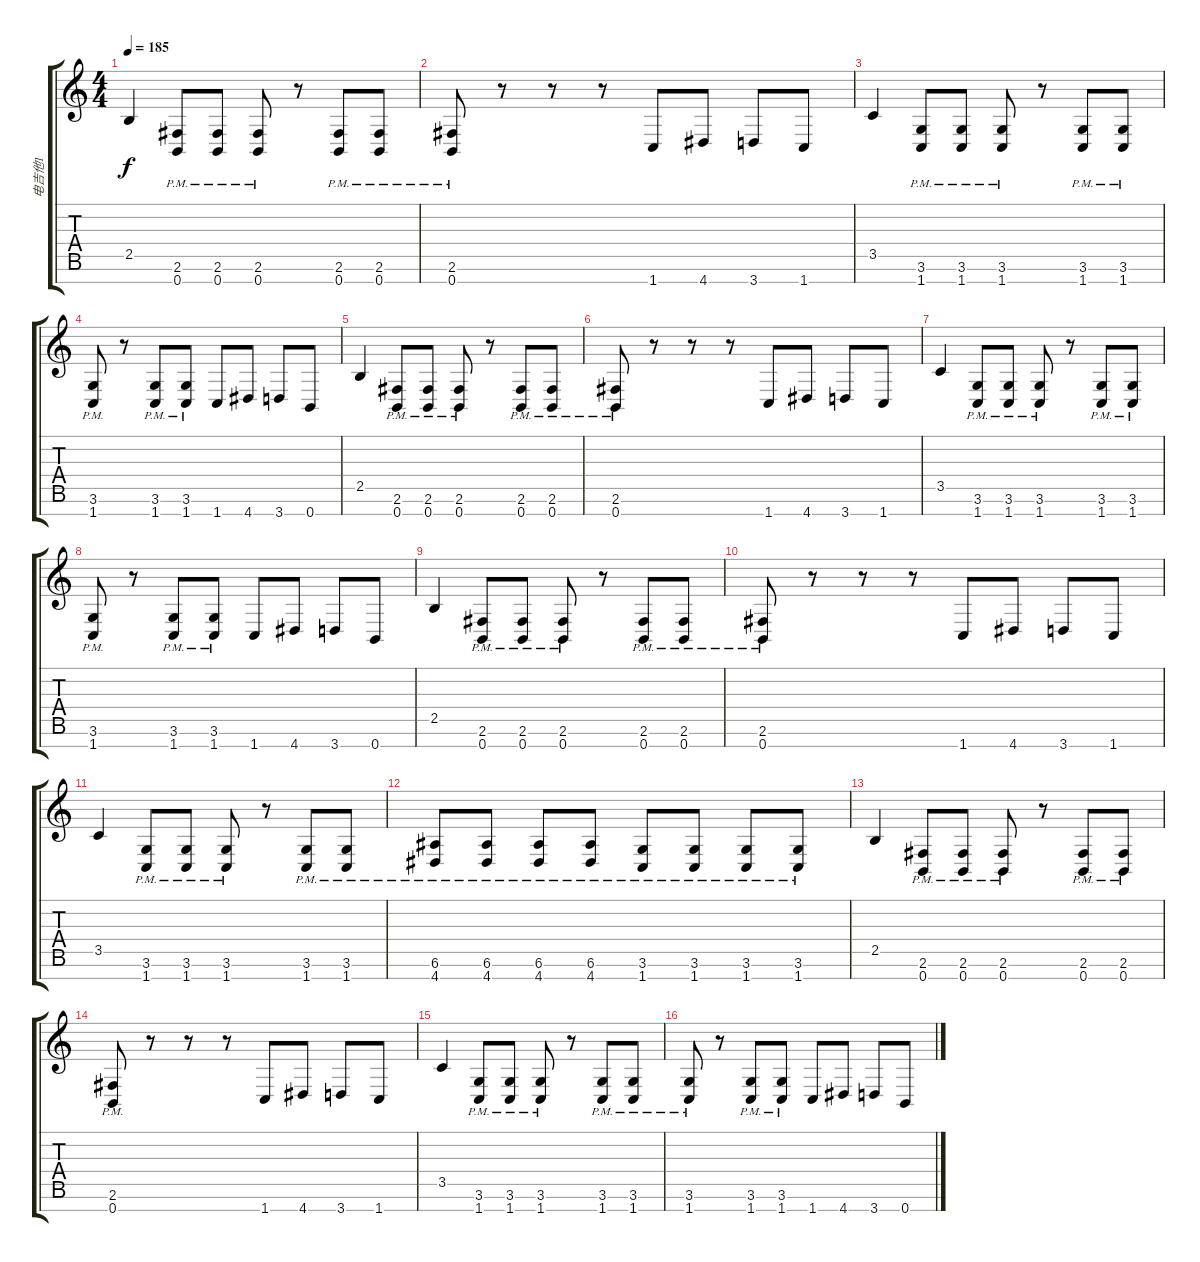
\track ("电吉他1" "电吉他1") {instrument distortionguitar}
\staff {score tabs}
\tuning (E4 B3 G3 D3 A2 E2 B1) {hide}
\ts (4 4)
\tempo 185
\clef g2
\ks c
2.5.4{dy f} (2.6{pm} 0.7{pm}).8 (2.6{pm} 0.7{pm}).8 (2.6{pm} 0.7{pm}).8 r.8 (2.6{pm} 0.7{pm}).8 (2.6{pm} 0.7{pm}).8 |
(2.6{pm} 0.7{pm}).8 r.8 r.8 r.8 1.7.8 4.7.8 3.7.8 1.7.8 |
3.5.4 (3.6{pm} 1.7{pm}).8 (3.6{pm} 1.7{pm}).8 (3.6{pm} 1.7{pm}).8 r.8 (3.6{pm} 1.7{pm}).8 (3.6{pm} 1.7{pm}).8 |
(3.6{pm} 1.7{pm}).8 r.8 (3.6{pm} 1.7{pm}).8 (3.6{pm} 1.7{pm}).8 1.7.8 4.7.8 3.7.8 0.7.8 |
2.5.4 (2.6{pm} 0.7{pm}).8 (2.6{pm} 0.7{pm}).8 (2.6{pm} 0.7{pm}).8 r.8 (2.6{pm} 0.7{pm}).8 (2.6{pm} 0.7{pm}).8 |
(2.6{pm} 0.7{pm}).8 r.8 r.8 r.8 1.7.8 4.7.8 3.7.8 1.7.8 |
3.5.4 (3.6{pm} 1.7{pm}).8 (3.6{pm} 1.7{pm}).8 (3.6{pm} 1.7{pm}).8 r.8 (3.6{pm} 1.7{pm}).8 (3.6{pm} 1.7{pm}).8 |
(3.6{pm} 1.7{pm}).8 r.8 (3.6{pm} 1.7{pm}).8 (3.6{pm} 1.7{pm}).8 1.7.8 4.7.8 3.7.8 0.7.8 |
2.5.4 (2.6{pm} 0.7{pm}).8 (2.6{pm} 0.7{pm}).8 (2.6{pm} 0.7{pm}).8 r.8 (2.6{pm} 0.7{pm}).8 (2.6{pm} 0.7{pm}).8 |
(2.6{pm} 0.7{pm}).8 r.8 r.8 r.8 1.7.8 4.7.8 3.7.8 1.7.8 |
3.5.4 (3.6{pm} 1.7{pm}).8 (3.6{pm} 1.7{pm}).8 (3.6{pm} 1.7{pm}).8 r.8 (3.6{pm} 1.7{pm}).8 (3.6{pm} 1.7{pm}).8 |
(6.6{pm} 4.7{pm}).8 (6.6{pm} 4.7{pm}).8 (6.6{pm} 4.7{pm}).8 (6.6{pm} 4.7{pm}).8 (3.6{pm} 1.7{pm}).8 (3.6{pm} 1.7{pm}).8 (3.6{pm} 1.7{pm}).8 (3.6{pm} 1.7{pm}).8 |
2.5.4 (2.6{pm} 0.7{pm}).8 (2.6{pm} 0.7{pm}).8 (2.6{pm} 0.7{pm}).8 r.8 (2.6{pm} 0.7{pm}).8 (2.6{pm} 0.7{pm}).8 |
(2.6{pm} 0.7{pm}).8 r.8 r.8 r.8 1.7.8 4.7.8 3.7.8 1.7.8 |
3.5.4 (3.6{pm} 1.7{pm}).8 (3.6{pm} 1.7{pm}).8 (3.6{pm} 1.7{pm}).8 r.8 (3.6{pm} 1.7{pm}).8 (3.6{pm} 1.7{pm}).8 |
(3.6{pm} 1.7{pm}).8 r.8 (3.6{pm} 1.7{pm}).8 (3.6{pm} 1.7{pm}).8 1.7.8 4.7.8 3.7.8 0.7.8
